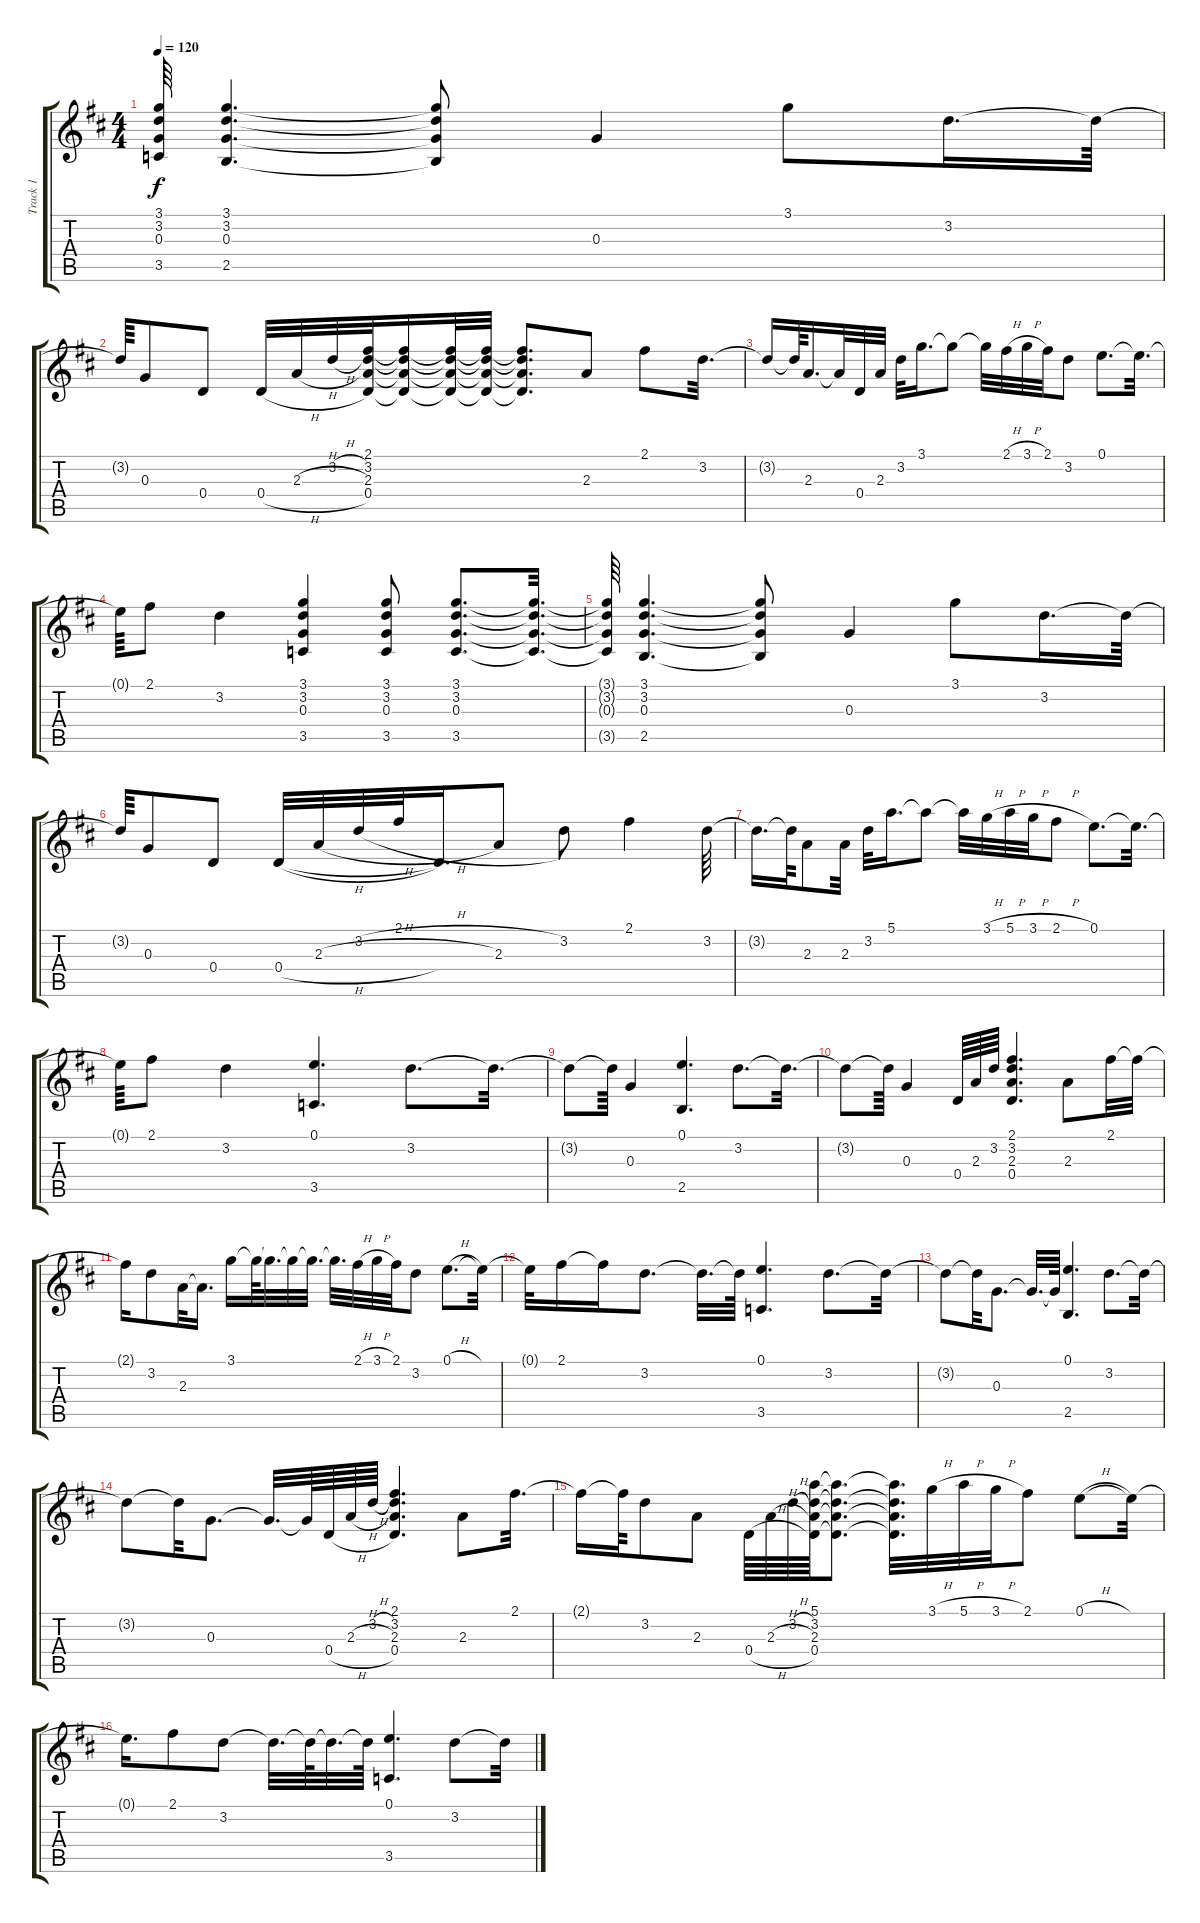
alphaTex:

\track ("Track 1" "Track 1") {instrument acousticguitarsteel}
\staff {score tabs}
\tuning (E4 B3 G3 D3 A2 E2) {hide}
\ts (4 4)
\tempo 120
\clef g2
\ks d
(3.1{t} 3.2{t} 0.3{t} 3.5{t}).64{dy f} (3.1 3.2 0.3 2.5).4{d} (3.1{t} 3.2{t} 0.3{t} 2.5{t}).8 0.3.4 3.1.8 3.2.16{d} 3.2{t}.64 |
3.2{t}.64 0.3.8 0.4.8 0.4{h}.32 2.3{h}.32 3.2{h}.32 (2.1 3.2 2.3 0.4).32 (2.1{t} 3.2{t} 2.3{t} 0.4{t}).16 (2.1{t} 3.2{t} 2.3{t} 0.4{t}).32 (2.1{t} 3.2{t} 2.3{t} 0.4{t}).32 (2.1{t} 3.2{t} 2.3{t} 0.4{t}).8{d} 2.3.8 2.1.8 3.2.32{d} |
3.2{t}.16 3.2{t}.64 2.3.16{d} 2.3{t}.32 0.4.32 2.3.32 3.2.32 3.1.16{d} 3.1{t}.8 3.1{t}.32 2.1{h}.32 3.1{h}.32 2.1.32 3.2.8 0.1.8{d} 0.1{t}.32{d} |
0.1{t}.64 2.1.8 3.2.4 (3.1 3.2 0.3 3.5).4 (3.1 3.2 0.3 3.5).8 (3.1 3.2 0.3 3.5).8{d} (3.1{t} 3.2{t} 0.3{t} 3.5{t}).32{d} |
(3.1{t} 3.2{t} 0.3{t} 3.5{t}).64 (3.1 3.2 0.3 2.5).4{d} (3.1{t} 3.2{t} 0.3{t} 2.5{t}).8 0.3.4 3.1.8 3.2.16{d} 3.2{t}.64 |
3.2{t}.64 0.3.8 0.4.8 0.4{h}.32 2.3{h}.32 3.2{h}.32 2.1.32 0.4{t}.16{d} 2.3.8 3.2.8 2.1.4 3.2.64 |
3.2{t}.16{d} 3.2{t}.64 2.3.8 2.3.32 3.2.32 5.1.16{d} 5.1{t}.8 5.1{t}.32 3.1{h}.32 5.1{h}.32 3.1{h}.32 2.1{h}.8 0.1.8{d} 0.1{t}.32{d} |
0.1{t}.64 2.1.8 3.2.4 (0.1 3.5).4{d} 3.2.8{d} 3.2{t}.32{d} |
3.2{t}.8 3.2{t}.64 0.3.4 (0.1 2.5).4{d} 3.2.8{d} 3.2{t}.32{d} |
3.2{t}.8 3.2{t}.64 0.3.4 0.4.64 2.3.64 3.2.64 (2.1 3.2 2.3 0.4).4{d} 2.3.8 2.1.32 2.1{t}.32 |
2.1{t}.16 3.2.8 2.3.32 2.3{t}.16{d} 3.1.16 3.1{t}.64 3.1{t}.32{d} 3.1{t}.32 3.1{t}.32{d} 3.1{t}.32{d} 2.1{h}.32 3.1{h}.32 2.1.32 3.2.8 0.1{h}.8{d} 0.1{t}.32 |
0.1{t}.32 2.1.16 2.1{t}.16 3.2.8{d} 3.2{t}.32{d} 3.2{t}.64 (0.1 3.5).4{d} 3.2.8{d} 3.2{t}.32 |
3.2{t}.8 3.2{t}.32 0.3.8{d} 0.3{t}.32{d} 0.3{t}.64 (0.1 2.5).4{d} 3.2.8{d} 3.2{t}.32 |
3.2{t}.8 3.2{t}.32 0.3.8{d} 0.3{t}.32{d} 0.3{t}.64 0.4{h}.64 2.3{h}.64 3.2{h}.64 (2.1 3.2 2.3 0.4).4{d} 2.3.8 2.1.32{d} |
2.1{t}.16 2.1{t}.64 3.2.8 2.3.8 0.4{h}.64 2.3{h}.64 3.2{h}.64 (5.1 3.2 2.3 0.4).64 (5.1{t} 3.2{t} 2.3{t} 0.4{t}).8{d} (5.1{t} 3.2{t} 2.3{t} 0.4{t}).32{d} 3.1{h}.32 5.1{h}.32 3.1{h}.32 2.1.8 0.1{h}.8 0.1{t}.32 |
0.1{t}.16{d} 2.1.8 3.2.8 3.2{t}.32{d} 3.2{t}.64 3.2{t}.32{d} 3.2{t}.64 (0.1 3.5).4{d} 3.2.8 3.2{t}.32
